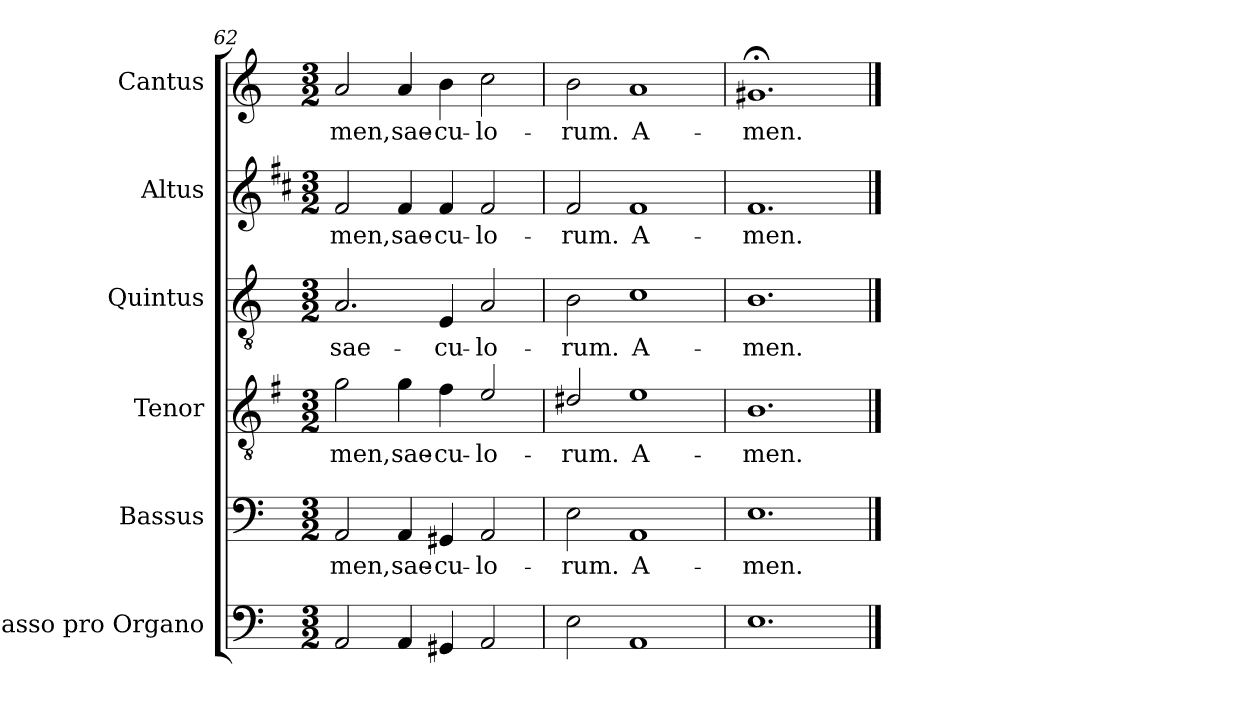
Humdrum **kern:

**kern	**kern	**text	**kern	**text	**kern	**text	**kern	**text	**kern	**text
*part6	*part5	*part5	*part4	*part4	*part3	*part3	*part2	*part2	*part1	*part1
*staff6	*staff5	*staff5	*staff4	*staff4	*staff3	*staff3	*staff2	*staff2	*staff1	*staff1
*I"Basso pro Organo	*I"Bassus	*	*I"Tenor	*	*I"Quintus	*	*I"Altus	*	*I"Cantus	*
*I'Or	*I'B	*	*I'T	*	*	*	*I'A	*	*I'C	*
*clefF4	*clefF4	*	*clefGv2	*	*clefGv2	*	*clefG2	*	*clefG2	*
*	*	*	*ITrd4c7	*	*	*	*ITrd1c2	*	*	*
*k[]	*k[]	*	*k[]	*	*k[]	*	*k[]	*	*k[]	*
*C:	*C:	*	*C:	*	*C:	*	*C:	*	*C:	*
*M3/2	*M3/2	*	*M3/2	*	*M3/2	*	*M3/2	*	*M3/2	*
=62	=62	=62	=62	=62	=62	=62	=62	=62	=62	=62
!	!	!LO:LY:b	!	!LO:LY:b	!	!LO:LY:b	!	!LO:LY:b	!	!LO:LY:b
2AA/	2AA/	-men,	2c\	-men,	2.A/	sae-	2e/	-men,	2a/	-men,
!	!	!LO:LY:b	!	!LO:LY:b	!	!	!	!LO:LY:b	!	!LO:LY:b
4AA/	4AA/	sae-	4c\	sae-	.	.	4e/	sae-	4a/	sae-
!	!	!LO:LY:b	!	!LO:LY:b	!	!LO:LY:b	!	!LO:LY:b	!	!LO:LY:b
4GG#X/	4GG#X/	-cu-	4B\	-cu-	4E/	-cu-	4e/	-cu-	4b\	-cu-
!	!	!LO:LY:b	!	!LO:LY:b	!	!LO:LY:b	!	!LO:LY:b	!	!LO:LY:b
2AA/	2AA/	-lo-	2A/	-lo-	2A/	-lo-	2e/	-lo-	2cc\	-lo-
=63	=63	=63	=63	=63	=63	=63	=63	=63	=63	=63
!	!	!LO:LY:b	!	!LO:LY:b	!	!LO:LY:b	!	!LO:LY:b	!	!LO:LY:b
2E\	2E\	-rum.	2G#X/	-rum.	2B\	-rum.	2e/	-rum.	2b\	-rum.
!	!	!LO:LY:b	!	!LO:LY:b	!	!LO:LY:b	!	!LO:LY:b	!	!LO:LY:b
1AA	1AA	A-	1A	A-	1c	A-	1e	A-	1a	A-
=64	=64	=64	=64	=64	=64	=64	=64	=64	=64	=64
!	!	!LO:LY:b	!	!LO:LY:b	!	!LO:LY:b	!	!LO:LY:b	!	!LO:LY:b
1.E	1.E	-men.	1.E	-men.	1.B	-men.	1.e	-men.	1.g#X;<	-men.
==	==	==	==	==	==	==	==	==	==	==
*-	*-	*-	*-	*-	*-	*-	*-	*-	*-	*-
